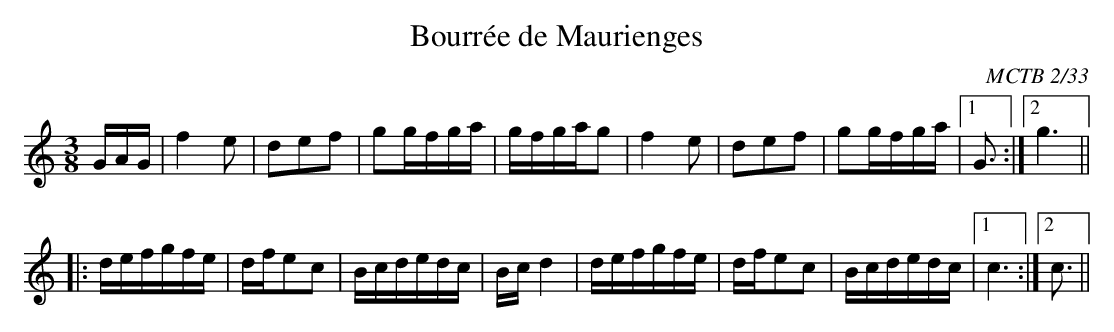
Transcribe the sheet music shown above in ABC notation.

X:1
T:Bourrée de Maurienges
C:MCTB 2/33
M:3/8
L:1/16
K:C
GAG|f4e2|d2e2f2|g2gfga|gfgag2|\
f4e2|d2e2f2|g2gfga|1 G3:|2 g6||
|:defgfe|dfe2c2|Bcdedc|Bcd4|\
defgfe|dfe2c2|Bcdedc|1 c6:|2 c3||
